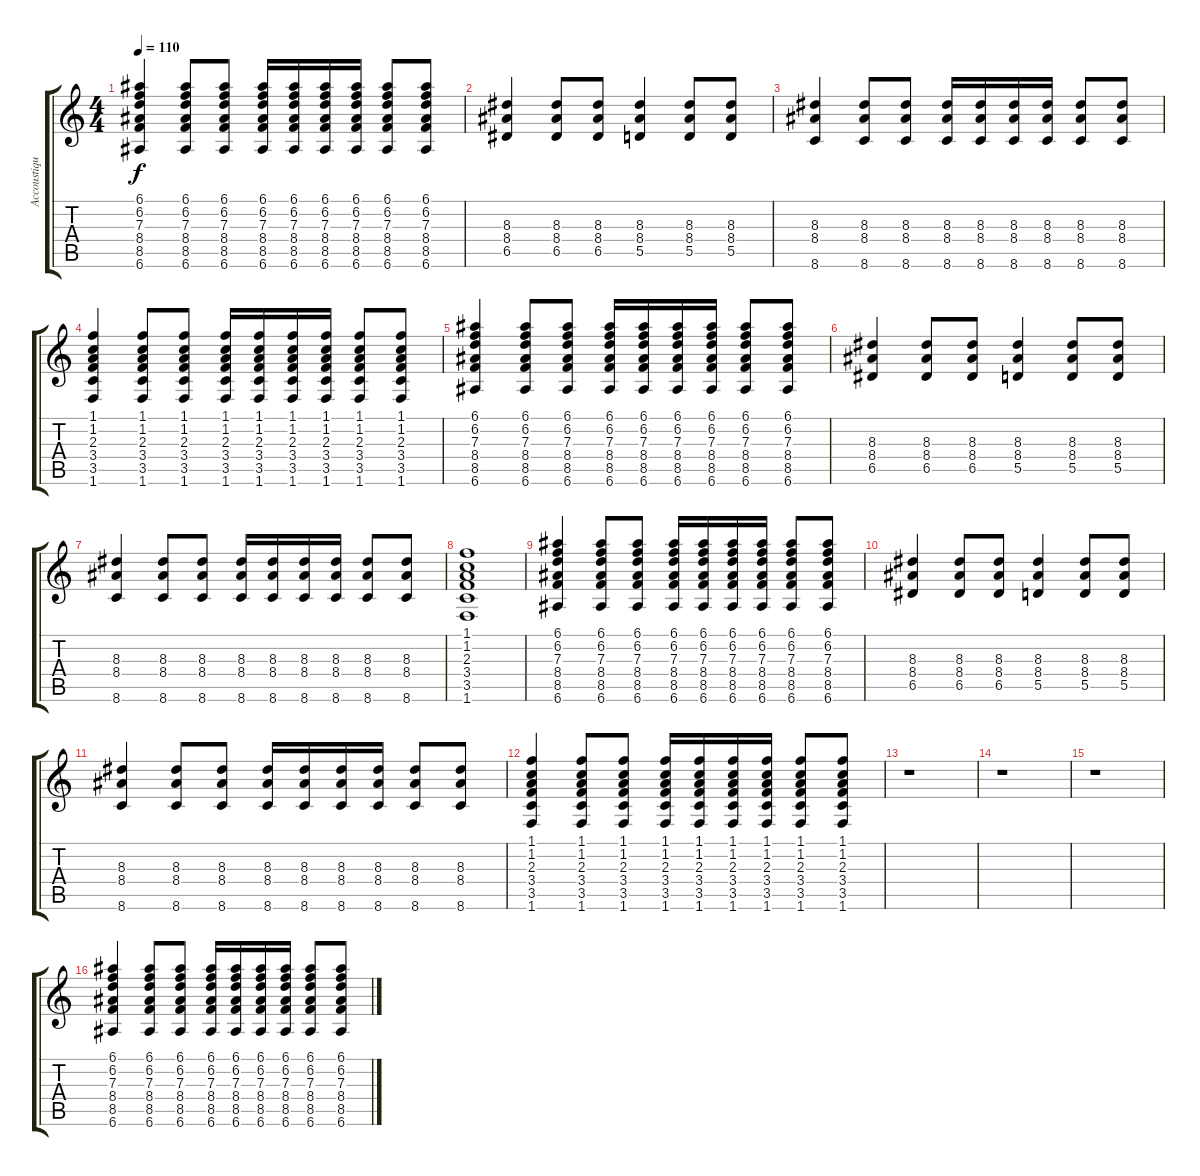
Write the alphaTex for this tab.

\track ("Accoustique" "Accoustiqu") {instrument acousticguitarsteel}
\staff {score tabs}
\tuning (E4 B3 G3 D3 A2 E2) {hide}
\ts (4 4)
\tempo 110
\clef g2
\ks c
(6.1 6.2 7.3 8.4 8.5 6.6).4{dy f} (6.1 6.2 7.3 8.4 8.5 6.6).8 (6.1 6.2 7.3 8.4 8.5 6.6).8 (6.1 6.2 7.3 8.4 8.5 6.6).16 (6.1 6.2 7.3 8.4 8.5 6.6).16 (6.1 6.2 7.3 8.4 8.5 6.6).16 (6.1 6.2 7.3 8.4 8.5 6.6).16 (6.1 6.2 7.3 8.4 8.5 6.6).8 (6.1 6.2 7.3 8.4 8.5 6.6).8 |
(8.3 8.4 6.5).4 (8.3 8.4 6.5).8 (8.3 8.4 6.5).8 (8.3 8.4 5.5).4 (8.3 8.4 5.5).8 (8.3 8.4 5.5).8 |
(8.3 8.4 8.6).4 (8.3 8.4 8.6).8 (8.3 8.4 8.6).8 (8.3 8.4 8.6).16 (8.3 8.4 8.6).16 (8.3 8.4 8.6).16 (8.3 8.4 8.6).16 (8.3 8.4 8.6).8 (8.3 8.4 8.6).8 |
(1.1 1.2 2.3 3.4 3.5 1.6).4 (1.1 1.2 2.3 3.4 3.5 1.6).8 (1.1 1.2 2.3 3.4 3.5 1.6).8 (1.1 1.2 2.3 3.4 3.5 1.6).16 (1.1 1.2 2.3 3.4 3.5 1.6).16 (1.1 1.2 2.3 3.4 3.5 1.6).16 (1.1 1.2 2.3 3.4 3.5 1.6).16 (1.1 1.2 2.3 3.4 3.5 1.6).8 (1.1 1.2 2.3 3.4 3.5 1.6).8 |
(6.1 6.2 7.3 8.4 8.5 6.6).4 (6.1 6.2 7.3 8.4 8.5 6.6).8 (6.1 6.2 7.3 8.4 8.5 6.6).8 (6.1 6.2 7.3 8.4 8.5 6.6).16 (6.1 6.2 7.3 8.4 8.5 6.6).16 (6.1 6.2 7.3 8.4 8.5 6.6).16 (6.1 6.2 7.3 8.4 8.5 6.6).16 (6.1 6.2 7.3 8.4 8.5 6.6).8 (6.1 6.2 7.3 8.4 8.5 6.6).8 |
(8.3 8.4 6.5).4 (8.3 8.4 6.5).8 (8.3 8.4 6.5).8 (8.3 8.4 5.5).4 (8.3 8.4 5.5).8 (8.3 8.4 5.5).8 |
(8.3 8.4 8.6).4 (8.3 8.4 8.6).8 (8.3 8.4 8.6).8 (8.3 8.4 8.6).16 (8.3 8.4 8.6).16 (8.3 8.4 8.6).16 (8.3 8.4 8.6).16 (8.3 8.4 8.6).8 (8.3 8.4 8.6).8 |
(1.1 1.2 2.3 3.4 3.5 1.6).1 |
(6.1 6.2 7.3 8.4 8.5 6.6).4 (6.1 6.2 7.3 8.4 8.5 6.6).8 (6.1 6.2 7.3 8.4 8.5 6.6).8 (6.1 6.2 7.3 8.4 8.5 6.6).16 (6.1 6.2 7.3 8.4 8.5 6.6).16 (6.1 6.2 7.3 8.4 8.5 6.6).16 (6.1 6.2 7.3 8.4 8.5 6.6).16 (6.1 6.2 7.3 8.4 8.5 6.6).8 (6.1 6.2 7.3 8.4 8.5 6.6).8 |
(8.3 8.4 6.5).4 (8.3 8.4 6.5).8 (8.3 8.4 6.5).8 (8.3 8.4 5.5).4 (8.3 8.4 5.5).8 (8.3 8.4 5.5).8 |
(8.3 8.4 8.6).4 (8.3 8.4 8.6).8 (8.3 8.4 8.6).8 (8.3 8.4 8.6).16 (8.3 8.4 8.6).16 (8.3 8.4 8.6).16 (8.3 8.4 8.6).16 (8.3 8.4 8.6).8 (8.3 8.4 8.6).8 |
(1.1 1.2 2.3 3.4 3.5 1.6).4 (1.1 1.2 2.3 3.4 3.5 1.6).8 (1.1 1.2 2.3 3.4 3.5 1.6).8 (1.1 1.2 2.3 3.4 3.5 1.6).16 (1.1 1.2 2.3 3.4 3.5 1.6).16 (1.1 1.2 2.3 3.4 3.5 1.6).16 (1.1 1.2 2.3 3.4 3.5 1.6).16 (1.1 1.2 2.3 3.4 3.5 1.6).8 (1.1 1.2 2.3 3.4 3.5 1.6).8 |
r.1 |
r.1 |
r.1 |
(6.1 6.2 7.3 8.4 8.5 6.6).4 (6.1 6.2 7.3 8.4 8.5 6.6).8 (6.1 6.2 7.3 8.4 8.5 6.6).8 (6.1 6.2 7.3 8.4 8.5 6.6).16 (6.1 6.2 7.3 8.4 8.5 6.6).16 (6.1 6.2 7.3 8.4 8.5 6.6).16 (6.1 6.2 7.3 8.4 8.5 6.6).16 (6.1 6.2 7.3 8.4 8.5 6.6).8 (6.1 6.2 7.3 8.4 8.5 6.6).8
